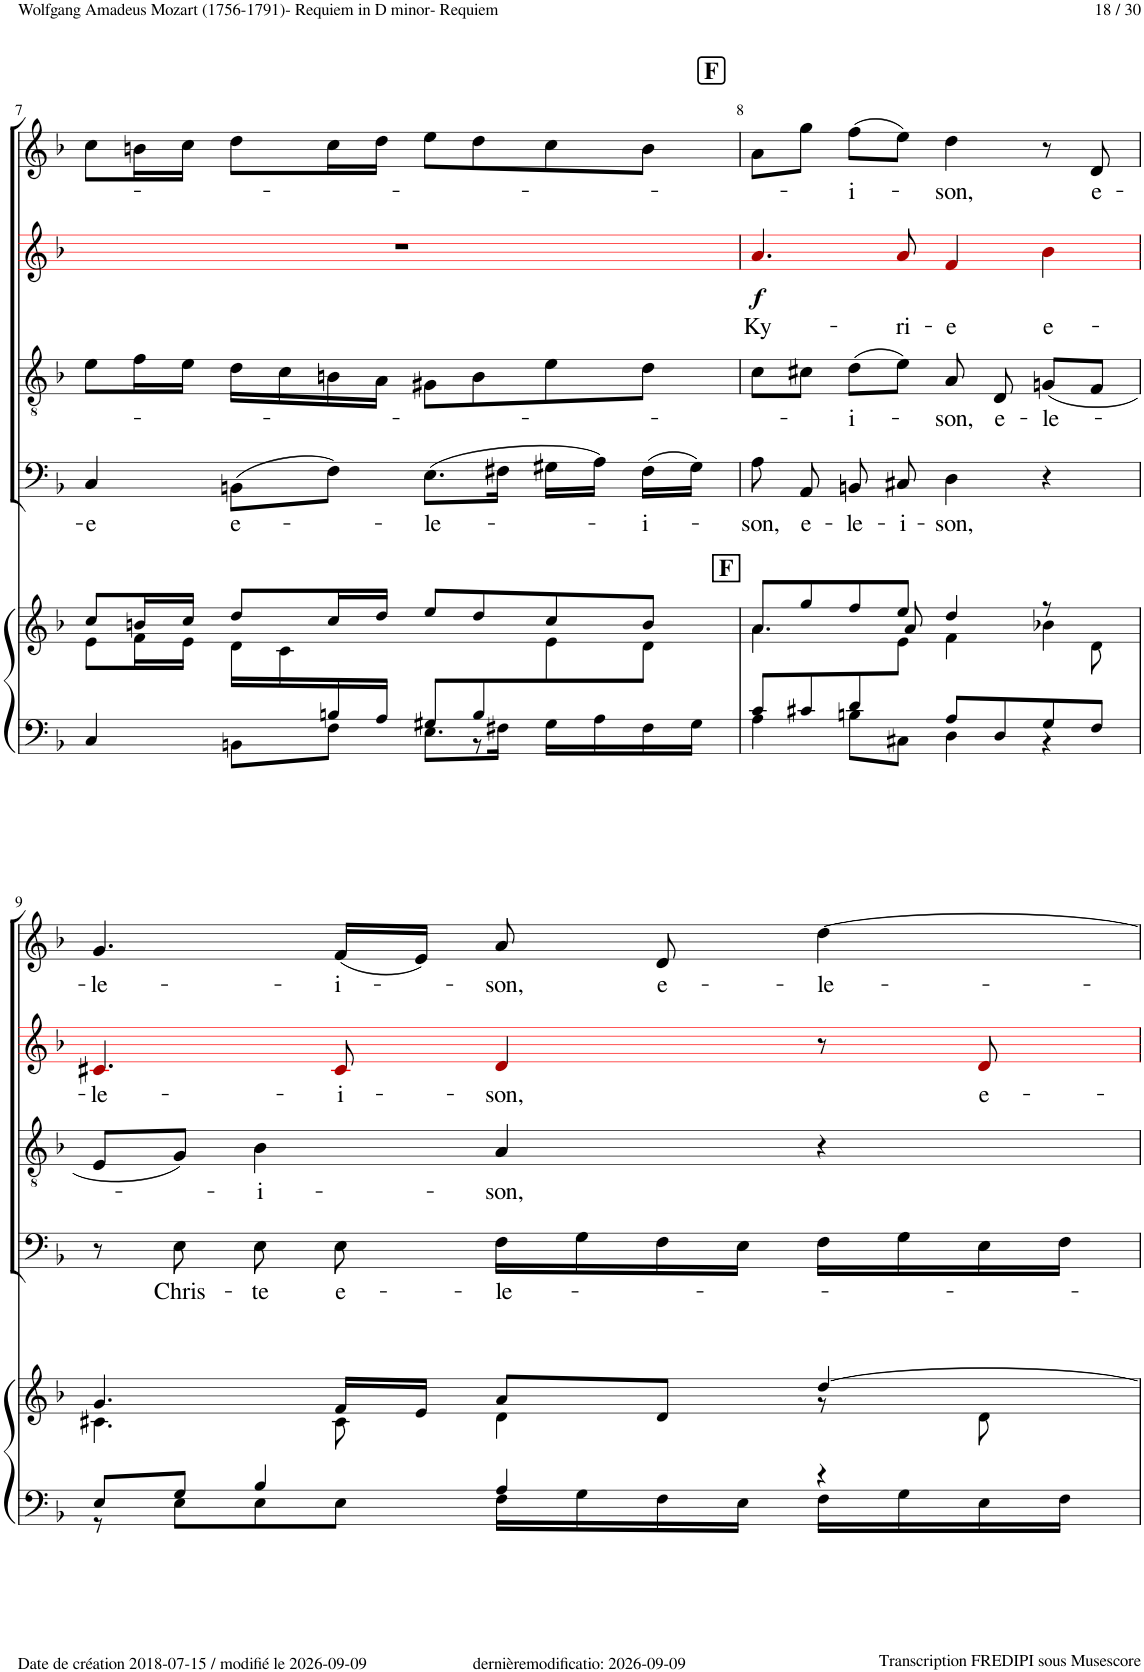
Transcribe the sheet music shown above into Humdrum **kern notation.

**kern	**kern	**kern	**text	**kern	**text	**kern	**text	**dynam	**kern	**text
*part5	*part5	*part4	*part4	*part3	*part3	*part2	*part2	*part2	*part1	*part1
*staff6	*staff5	*staff4	*staff4	*staff3	*staff3	*staff2	*staff2	*staff2	*staff1	*staff1
*I"Piano	*	*I"Basso Chorus	*	*I"Tenor Chorus	*	*I"Alto Chorus	*	*	*I"Soprano Chorus	*
*I'Pno	*	*I'Ch	*	*I'Ch	*	*	*	*	*I'Ch	*
!!LO:PB:g=z
*clefF4	*clefG2	*clefF4	*	*clefGv2	*	*clefG2	*	*	*clefG2	*
*	*	*	*	*	*	*ITrd1c2	*	*	*	*
*k[b-]	*k[b-]	*k[b-]	*	*k[b-]	*	*k[b-]	*	*	*k[b-]	*
*M4/4	*M4/4	*M4/4	*	*M4/4	*	*M4/4	*	*	*M4/4	*
*met(c)	*met(c)	*met(c)	*	*met(c)	*	*met(c)	*	*	*met(c)	*
=7	=7	=7	=7	=7	=7	=7	=7	=7	=7	=7
*^	*^	*	*	*	*	*	*	*	*	*
*	*^	*	*	*	*	*	*	*	*	*	*	*
!	!	!	!	!	!	!LO:LY:b	!	!	!	!	!	!	!
4.ryy	4C/	8ryy	8cc/L	8e\L	4C!/	-e	8e!\L	.	1r	.	.	8cc!\L	.
*	*v	*v	*	*	*	*	*	*	*	*	*	*	*
.	.	16bn/L	16f\L	.	.	16f!\L	.	.	.	.	16bn!\L	.
.	.	16cc/JJ	16e\JJ	.	.	16e!\JJ	.	.	.	.	16cc!\JJ	.
!	!	!	!	!	!LO:LY:b	!	!	!	!	!	!	!
.	8BBn\L	8dd/L	16d\LL	(8BBn!\L	e-	16d!\LL	.	.	.	.	8dd!\L	.
.	.	.	16c\	.	.	16c!\	.	.	.	.	.	.
16Bn/	8F\J	16cc/L	4.ryy	8F!\J)	.	16Bn!\	.	.	.	.	16cc!\L	.
16A/JJ	.	16dd/JJ	.	.	.	16A!\JJ	.	.	.	.	16dd!\JJ	.
!	!	!	!	!	!LO:LY:b	!	!	!	!	!	!	!
8G#X/L	8.E\L	8ee/L	.	(8.E!\L	-le-	8G#X!\L	.	.	.	.	8ee!\L	.
*	*^	*	*	*	*	*	*	*	*	*	*	*
8B/	.	8r	8dd/	.	.	.	8B!\	.	.	.	.	8dd!\	.
.	16F#X\Jk	.	.	.	16F#X!\Jk	.	.	.	.	.	.	.	.
4ryy	16G#\LL	4ryy	8cc/	8e\	16G#X!\LL	.	8e!\	.	.	.	.	8cc!\	.
.	16A\	.	.	.	16A!\JJ)	.	.	.	.	.	.	.	.
!	!	!	!	!	!	!LO:LY:b	!	!	!	!	!	!	!
.	16F#\	.	8b/J	8d\J	(16F#!\LL	-i-	8d!\J	.	.	.	.	8b!\J	.
.	16G#\JJ	.	.	.	16G#!\JJ)	.	.	.	.	.	.	.	.
*	*	*	*v	*v	*	*	*	*	*	*	*	*	*
=8	=8	=8	=8	=8	=8	=8	=8	=8	=8	=8	=8	=8
!	!	!	!LO:TX:a:B:t=F	!	!	!	!	!	!	!	!	!
!	!	!	!LO:N:head=solid	!	!LO:LY:b	!	!	!	!LO:LY:b	!LO:DY:b	!	!
*	*	*	*^	*	*	*	*	*	*	*	*	*
*	*	*	*	*^	*	*	*	*	*	*	*	*	*
8c/L	8ryy	4A\	8a/L	4.ryy	4.a\	8A!\	-son,	8c!\L	.	4.a!i/	Ky-	f	8a!\L	.
!	!	!	!	!	!	!	!LO:LY:b	!	!	!	!	!	!	!
8c#X/	8ryy	.	8gg/	.	.	8AA!/	e-	8c#X!\J	.	.	.	.	8gg!\J	.
!	!	!	!	!	!	!	!LO:LY:b	!	!LO:LY:b	!	!	!	!	!LO:LY:b
8d/	8ryy	8Bn\L	8ff/	.	.	8BBn!/	-le-	(8d!\L	i-	.	.	.	(8ff!\L	-i-
!	!	!	!	!	!	!	!LO:LY:b	!	!	!	!LO:LY:b	!	!	!
2ryy	8ryy	8C#X\J	8ee/J	8e\J	8a/	8C#X!/	-i-	8e!\J)	.	8a!i/	-ri-	.	8ee!\J)	.
!	!	!	!	!	!	!	!LO:LY:b	!	!LO:LY:b	!	!LO:LY:b	!	!	!LO:LY:b
.	8A/L	4D\	4dd/	4ryy	4f\	4D!\	-son,	8A!/	-son,	4f!i/	-e	.	4dd!\	-son,
!	!	!	!	!	!	!	!	!	!LO:LY:b	!	!	!	!	!
.	8D/	.	.	.	.	.	.	8D!/	e-	.	.	.	.	.
!	!	!	!	!	!	!	!	!	!LO:LY:b	!	!LO:LY:b	!	!	!
.	8G/	4r	8r	8ryy	4b-X\	4r	.	(8Gn!/L	-le-	4b-!i\	e-	.	8r	.
!	!	!	!	!	!	!	!	!	!	!	!	!	!	!LO:LY:b
8ryy	8F/J	.	8ryy	8d\	.	.	.	8F!/J	.	.	.	.	8d!/	e-
*	*v	*v	*	*	*	*	*	*	*	*	*	*	*	*
*	*	*	*v	*v	*	*	*	*	*	*	*	*	*
!!LO:LB:g=z
=9	=9	=9	=9	=9	=9	=9	=9	=9	=9	=9	=9	=9
!	!	!	!	!	!	!	!	!	!LO:LY:b	!	!	!LO:LY:b
8E/L	8r	4.g/	4.c#X\	8r	.	8E!/L	.	4.c#X!i/	-le-	.	4.g!/	-le-
!	!	!	!	!	!LO:LY:b	!	!	!	!	!	!	!
8G/J	8E\L	.	.	8E!\	Chris-	8G!/J)	.	.	.	.	.	.
!	!	!	!	!	!LO:LY:b	!	!LO:LY:b	!	!	!	!	!
4B-/	8E\	.	.	8E!\	-te	4B-!\	-i-	.	.	.	.	.
!	!	!	!	!	!LO:LY:b	!	!	!	!LO:LY:b	!	!	!LO:LY:b
.	8E\J	16f/LL	8c#\	8E!\	e-	.	.	8c#!i/	-i-	.	(16f!/LL	-i-
.	.	16e/JJ	.	.	.	.	.	.	.	.	16e!/JJ)	.
!	!	!	!	!	!LO:LY:b	!	!LO:LY:b	!	!LO:LY:b	!	!	!LO:LY:b
4A/	16F\LL	8a/L	4d\	16F!\LL	-le-	4A!/	-son,	4d!i/	-son,	.	8a!/	-son,
.	16G\	.	.	16G!\	.	.	.	.	.	.	.	.
!	!	!	!	!	!	!	!	!	!	!	!	!LO:LY:b
.	16F\	8d/J	.	16F!\	.	.	.	.	.	.	8d!/	e-
.	16E\JJ	.	.	16E!\JJ	.	.	.	.	.	.	.	.
!	!	!	!	!	!	!	!	!	!	!	!	!LO:LY:b
4r	16F\LL	[4dd/	8r	16F!\LL	.	4r	.	8r	.	.	[4dd!\	-le-
.	16G\	.	.	16G!\	.	.	.	.	.	.	.	.
!	!	!	!	!	!	!	!	!	!LO:LY:b	!	!	!
.	16E\	.	8d\	16E!\	.	.	.	8d!i/	e-	.	.	.
.	16F\JJ	.	.	16F!\JJ	.	.	.	.	.	.	.	.
*v	*v	*	*	*	*	*	*	*	*	*	*	*
*	*v	*v	*	*	*	*	*	*	*	*	*
=	=	=	=	=	=	=	=	=	=	=
*-	*-	*-	*-	*-	*-	*-	*-	*-	*-	*-
